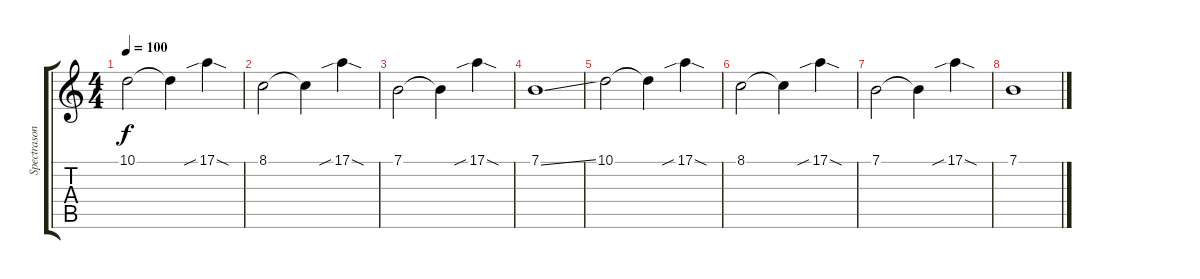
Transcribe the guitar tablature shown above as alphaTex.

\track ("Spectrasonics Omnisphere" "Spectrason") {instrument choiraahs}
\staff {score tabs}
\tuning (E4 B3 G3 D3 A2 E2) {hide}
\ts (4 4)
\tempo 100
\clef g2
\ks c
10.1.2{dy f} 10.1{t}.4 17.1{sib sod}.4 |
8.1.2 8.1{t}.4 17.1{sib sod}.4 |
7.1.2 7.1{t}.4 17.1{sib sod}.4 |
7.1{ss}.1 |
10.1.2 10.1{t}.4 17.1{sib sod}.4 |
8.1.2 8.1{t}.4 17.1{sib sod}.4 |
7.1.2 7.1{t}.4 17.1{sib sod}.4 |
7.1.1
